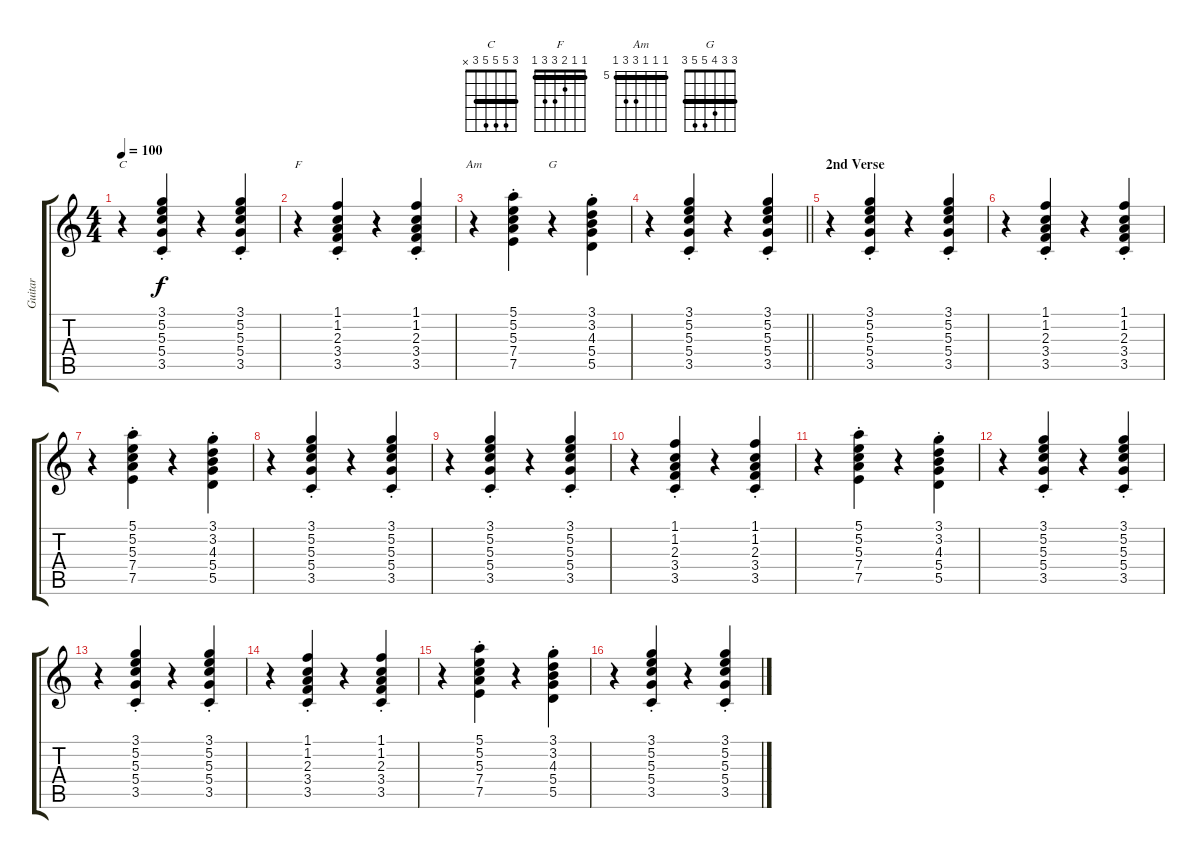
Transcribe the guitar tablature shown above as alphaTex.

\track ("Guitar" "Guitar") {instrument acousticguitarsteel}
\staff {score tabs}
\tuning (E4 B3 G3 D3 A2 E2) {hide}
\chord ("C" 3 5 5 5 3 x) {barre 3}
\chord ("F" 1 1 2 3 3 1) {barre 1}
\chord ("Am" 5 5 5 7 7 5) {firstfret 5 barre 5}
\chord ("G" 3 3 4 5 5 3) {barre 3}
\ts (4 4)
\tempo 100
\clef g2
\ks c
r.4{ch "C" dy f} (3.1{st} 5.2{st} 5.3{st} 5.4{st} 3.5{st}).4 r.4 (3.1{st} 5.2{st} 5.3{st} 5.4{st} 3.5{st}).4 |
r.4{ch "F"} (1.1{st} 1.2{st} 2.3{st} 3.4{st} 3.5{st}).4 r.4 (1.1{st} 1.2{st} 2.3{st} 3.4{st} 3.5{st}).4 |
r.4{ch "Am"} (5.1{st} 5.2{st} 5.3{st} 7.4{st} 7.5{st}).4 r.4{ch "G"} (3.1{st} 3.2{st} 4.3{st} 5.4{st} 5.5{st}).4 |
\barLineRight lightlight
r.4 (3.1{st} 5.2{st} 5.3{st} 5.4{st} 3.5{st}).4 r.4 (3.1{st} 5.2{st} 5.3{st} 5.4{st} 3.5{st}).4 |
\section ("" "2nd Verse")
r.4 (3.1{st} 5.2{st} 5.3{st} 5.4{st} 3.5{st}).4 r.4 (3.1{st} 5.2{st} 5.3{st} 5.4{st} 3.5{st}).4 |
r.4 (1.1{st} 1.2{st} 2.3{st} 3.4{st} 3.5{st}).4 r.4 (1.1{st} 1.2{st} 2.3{st} 3.4{st} 3.5{st}).4 |
r.4 (5.1{st} 5.2{st} 5.3{st} 7.4{st} 7.5{st}).4 r.4 (3.1{st} 3.2{st} 4.3{st} 5.4{st} 5.5{st}).4 |
r.4 (3.1{st} 5.2{st} 5.3{st} 5.4{st} 3.5{st}).4 r.4 (3.1{st} 5.2{st} 5.3{st} 5.4{st} 3.5{st}).4 |
r.4 (3.1{st} 5.2{st} 5.3{st} 5.4{st} 3.5{st}).4 r.4 (3.1{st} 5.2{st} 5.3{st} 5.4{st} 3.5{st}).4 |
r.4 (1.1{st} 1.2{st} 2.3{st} 3.4{st} 3.5{st}).4 r.4 (1.1{st} 1.2{st} 2.3{st} 3.4{st} 3.5{st}).4 |
r.4 (5.1{st} 5.2{st} 5.3{st} 7.4{st} 7.5{st}).4 r.4 (3.1{st} 3.2{st} 4.3{st} 5.4{st} 5.5{st}).4 |
r.4 (3.1{st} 5.2{st} 5.3{st} 5.4{st} 3.5{st}).4 r.4 (3.1{st} 5.2{st} 5.3{st} 5.4{st} 3.5{st}).4 |
r.4 (3.1{st} 5.2{st} 5.3{st} 5.4{st} 3.5{st}).4 r.4 (3.1{st} 5.2{st} 5.3{st} 5.4{st} 3.5{st}).4 |
r.4 (1.1{st} 1.2{st} 2.3{st} 3.4{st} 3.5{st}).4 r.4 (1.1{st} 1.2{st} 2.3{st} 3.4{st} 3.5{st}).4 |
r.4 (5.1{st} 5.2{st} 5.3{st} 7.4{st} 7.5{st}).4 r.4 (3.1{st} 3.2{st} 4.3{st} 5.4{st} 5.5{st}).4 |
r.4 (3.1{st} 5.2{st} 5.3{st} 5.4{st} 3.5{st}).4 r.4 (3.1{st} 5.2{st} 5.3{st} 5.4{st} 3.5{st}).4
